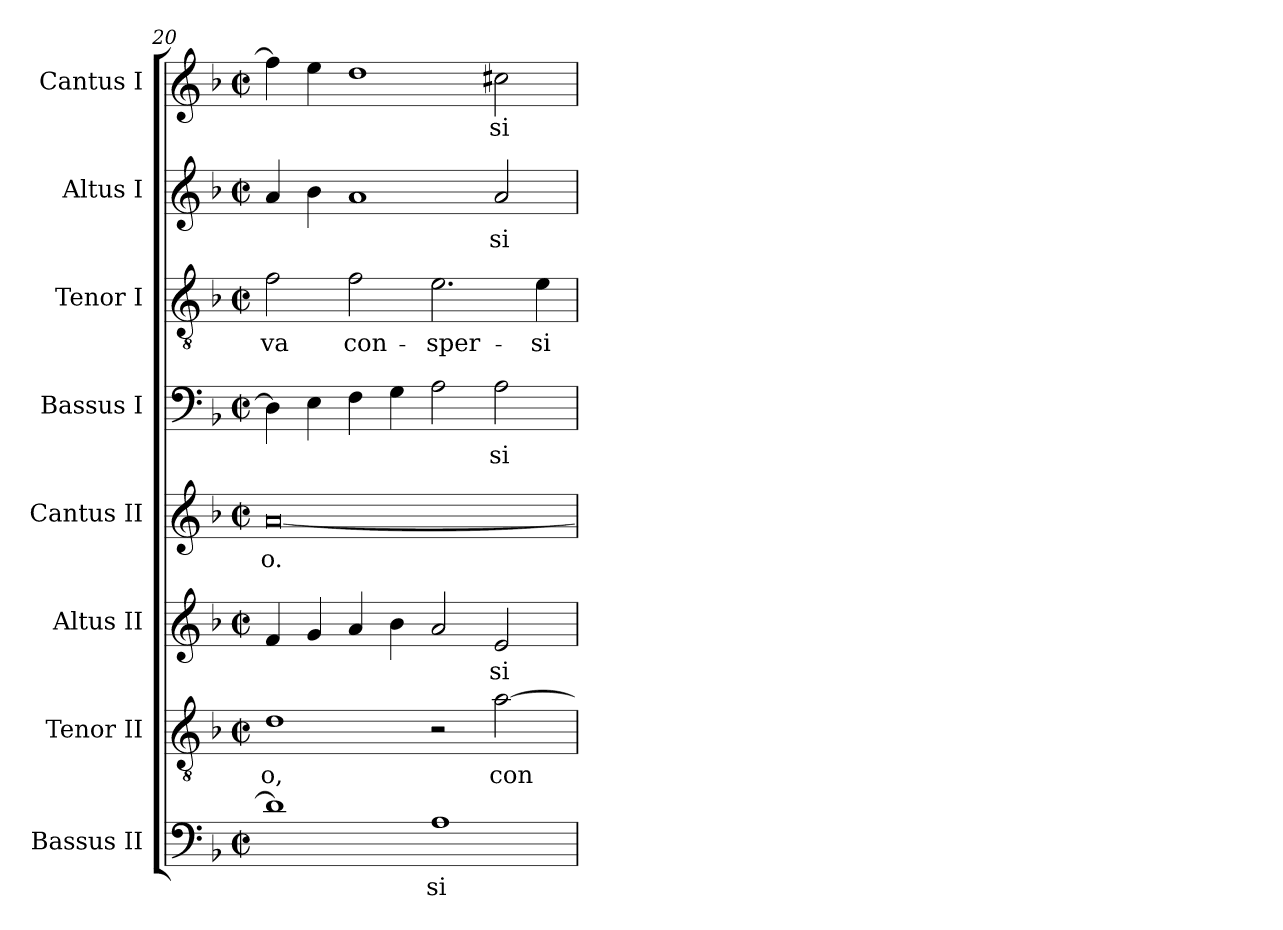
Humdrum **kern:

**kern	**text	**kern	**text	**kern	**text	**kern	**text	**kern	**text	**kern	**text	**kern	**text	**kern	**text
*part8	*part8	*part7	*part7	*part6	*part6	*part5	*part5	*part4	*part4	*part3	*part3	*part2	*part2	*part1	*part1
*staff8	*staff8	*staff7	*staff7	*staff6	*staff6	*staff5	*staff5	*staff4	*staff4	*staff3	*staff3	*staff2	*staff2	*staff1	*staff1
*I"Bassus II	*	*I"Tenor II	*	*I"Altus II	*	*I"Cantus II	*	*I"Bassus I	*	*I"Tenor I	*	*I"Altus I	*	*I"Cantus I	*
*clefF4	*	*clefGv2	*	*clefG2	*	*clefG2	*	*clefF4	*	*clefGv2	*	*clefG2	*	*clefG2	*
*k[b-]	*	*k[b-]	*	*k[b-]	*	*k[b-]	*	*k[b-]	*	*k[b-]	*	*k[b-]	*	*k[b-]	*
*F:	*	*F:	*	*F:	*	*F:	*	*F:	*	*F:	*	*F:	*	*F:	*
*M2/2	*	*M2/2	*	*M2/2	*	*M2/2	*	*M2/2	*	*M2/2	*	*M2/2	*	*M2/2	*
*met(c|)	*	*met(c|)	*	*met(c|)	*	*met(c|)	*	*met(c|)	*	*met(c|)	*	*met(c|)	*	*met(c|)	*
=20	=20	=20	=20	=20	=20	=20	=20	=20	=20	=20	=20	=20	=20	=20	=20
!	!	!	!LO:LY:b:cj	!	!	!	!LO:LY:b:cj	!	!	!	!LO:LY:b:cj	!	!	!	!
1d]	.	1d	o,	4f/	.	[<0a	o.	4D\]	.	2f\	-va	4a/	.	4ff\]	.
.	.	.	.	4g/	.	.	.	4E\	.	.	.	4b-\	.	4ee\	.
!	!	!	!	!	!	!	!	!	!	!	!LO:LY:b:cj	!	!	!	!
.	.	.	.	4a/	.	.	.	4F\	.	2f\	con-	1a	.	1dd	.
.	.	.	.	4b-\	.	.	.	4G\	.	.	.	.	.	.	.
!	!LO:LY:b:cj	!	!	!	!	!	!	!	!	!	!LO:LY:b:cj	!	!	!	!
1A	-si-	2r	.	2a/	.	.	.	2A\	.	2.e\	-sper-	.	.	.	.
!	!	!	!LO:LY:b	!	!LO:LY:b:cj	!	!	!	!LO:LY:b:cj	!	!	!	!LO:LY:b:cj	!	!LO:LY:b:cj
.	.	[>2a\	con	2e/	-si-	.	.	2A\	-si-	.	.	2a/	si	2cc#X\	-si-
!	!	!	!	!	!	!	!	!	!	!	!LO:LY:b:cj	!	!	!	!
.	.	.	.	.	.	.	.	.	.	4e\	-si-	.	.	.	.
=	=	=	=	=	=	=	=	=	=	=	=	=	=	=	=
*-	*-	*-	*-	*-	*-	*-	*-	*-	*-	*-	*-	*-	*-	*-	*-
